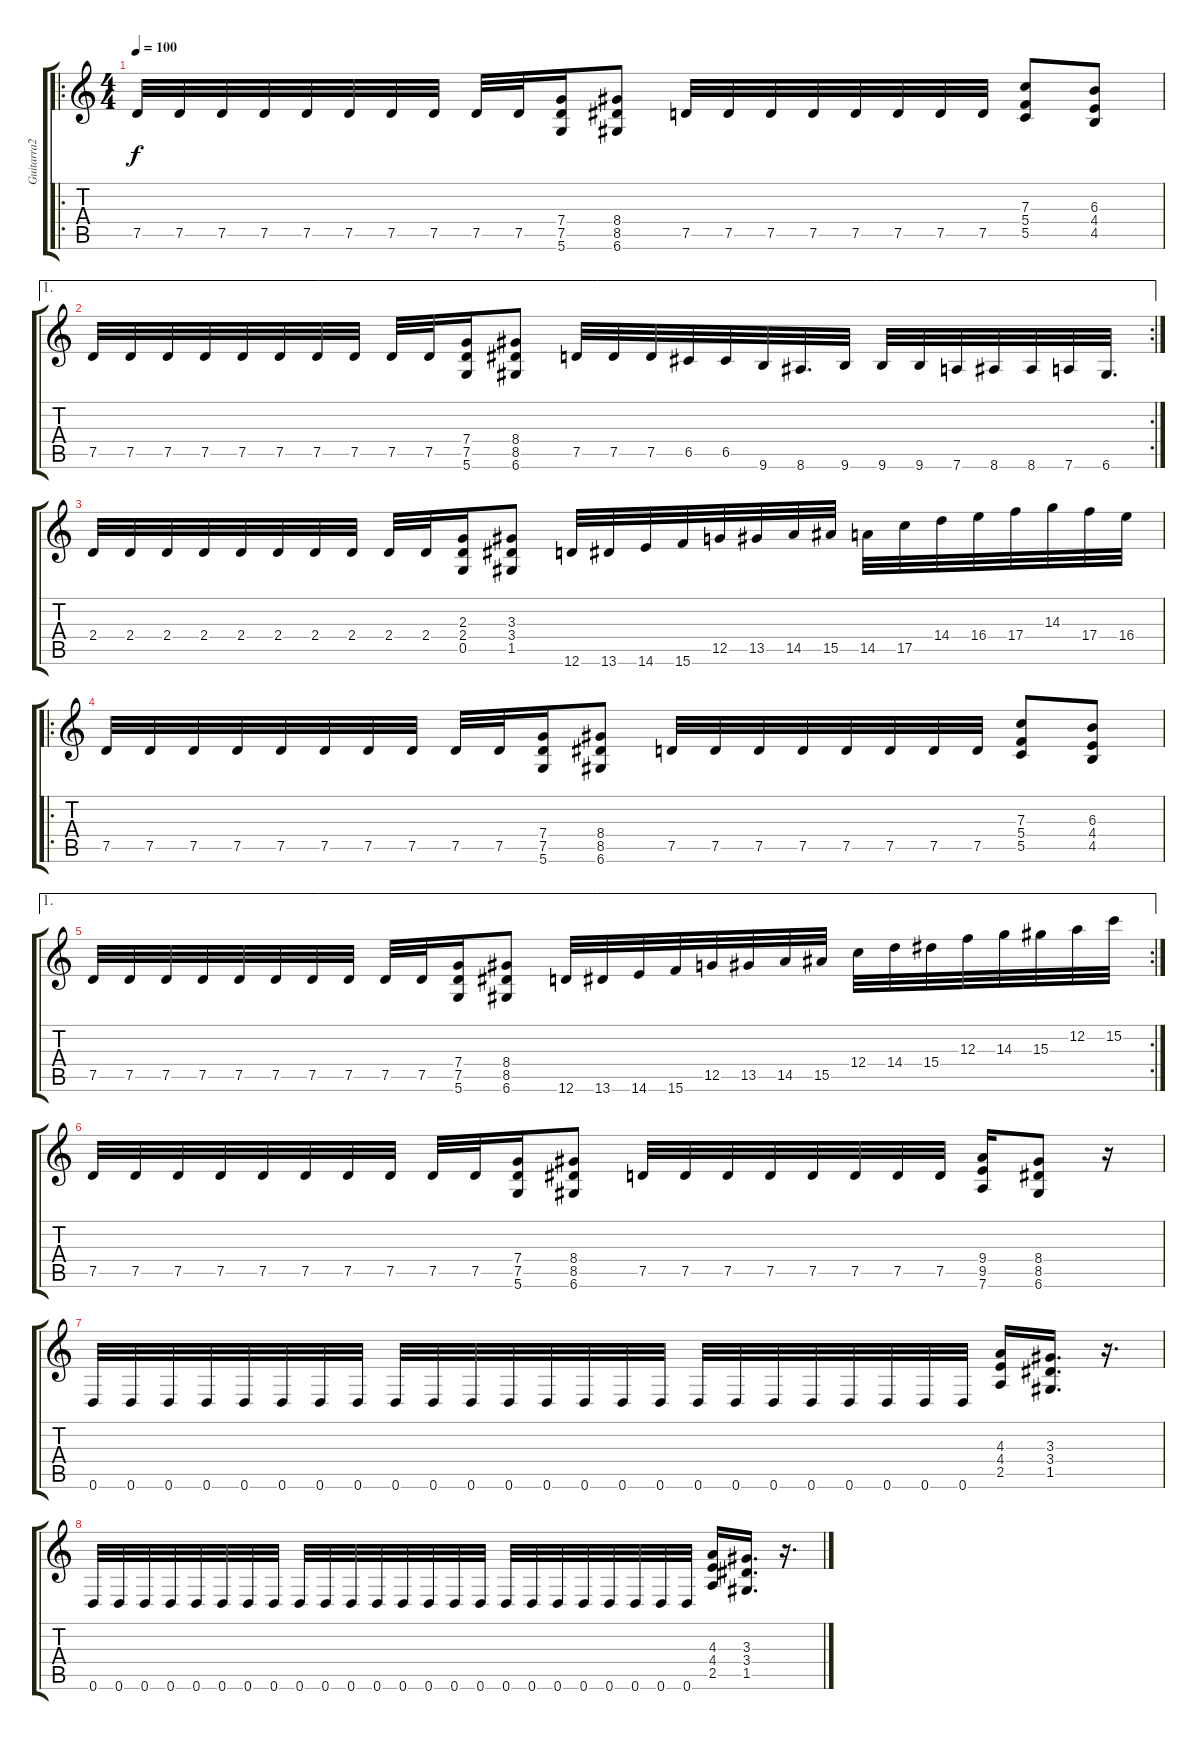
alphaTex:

\track ("Guitarra2" "Guitarra2") {instrument overdrivenguitar}
\staff {score tabs}
\tuning (D4 A3 F3 C3 G2 D2) {hide}
\ro
\ts (4 4)
\tempo 100
\clef g2
\ks c
7.5.32{dy f volume 13 balance 1 instrument distortionguitar} 7.5.32 7.5.32 7.5.32 7.5.32 7.5.32 7.5.32 7.5.32 7.5.32 7.5.32 (7.4 7.5 5.6).16 (8.4 8.5 6.6).8 7.5.32 7.5.32 7.5.32 7.5.32 7.5.32 7.5.32 7.5.32 7.5.32 (7.3 5.4 5.5).8 (6.3 4.4 4.5).8 |
\ae 1
\rc 2
7.5.32 7.5.32 7.5.32 7.5.32 7.5.32 7.5.32 7.5.32 7.5.32 7.5.32 7.5.32 (7.4 7.5 5.6).16 (8.4 8.5 6.6).8 7.5.32 7.5.32 7.5.32 6.5.32 6.5.32 9.6.32 8.6.32{d} 9.6.32 9.6.32 9.6.32 7.6.32 8.6.32 8.6.32 7.6.32 6.6.32{d} |
2.4.32 2.4.32 2.4.32 2.4.32 2.4.32 2.4.32 2.4.32 2.4.32 2.4.32 2.4.32 (2.3 2.4 0.5).16 (3.3 3.4 1.5).8 12.6.32 13.6.32 14.6.32 15.6.32 12.5.32 13.5.32 14.5.32 15.5.32 14.5.32 17.5.32 14.4.32 16.4.32 17.4.32 14.3.32 17.4.32 16.4.32 |
\ro
7.5.32 7.5.32 7.5.32 7.5.32 7.5.32 7.5.32 7.5.32 7.5.32 7.5.32 7.5.32 (7.4 7.5 5.6).16 (8.4 8.5 6.6).8 7.5.32 7.5.32 7.5.32 7.5.32 7.5.32 7.5.32 7.5.32 7.5.32 (7.3 5.4 5.5).8 (6.3 4.4 4.5).8 |
\ae 1
\rc 2
7.5.32 7.5.32 7.5.32 7.5.32 7.5.32 7.5.32 7.5.32 7.5.32 7.5.32 7.5.32 (7.4 7.5 5.6).16 (8.4 8.5 6.6).8 12.6.32 13.6.32 14.6.32 15.6.32 12.5.32 13.5.32 14.5.32 15.5.32 12.4.32 14.4.32 15.4.32 12.3.32 14.3.32 15.3.32 12.2.32 15.2.32 |
7.5.32 7.5.32 7.5.32 7.5.32 7.5.32 7.5.32 7.5.32 7.5.32 7.5.32 7.5.32 (7.4 7.5 5.6).16 (8.4 8.5 6.6).8 7.5.32 7.5.32 7.5.32 7.5.32 7.5.32 7.5.32 7.5.32 7.5.32 (9.4 9.5 7.6).16 (8.4 8.5 6.6).8 r.16 |
0.6.32 0.6.32 0.6.32 0.6.32 0.6.32 0.6.32 0.6.32 0.6.32 0.6.32 0.6.32 0.6.32 0.6.32 0.6.32 0.6.32 0.6.32 0.6.32 0.6.32 0.6.32 0.6.32 0.6.32 0.6.32 0.6.32 0.6.32 0.6.32 (4.3 4.4 2.5).16 (3.3 3.4 1.5).16{d} r.16{d} |
0.6.32 0.6.32 0.6.32 0.6.32 0.6.32 0.6.32 0.6.32 0.6.32 0.6.32 0.6.32 0.6.32 0.6.32 0.6.32 0.6.32 0.6.32 0.6.32 0.6.32 0.6.32 0.6.32 0.6.32 0.6.32 0.6.32 0.6.32 0.6.32 (4.3 4.4 2.5).16 (3.3 3.4 1.5).16{d} r.16{d}
